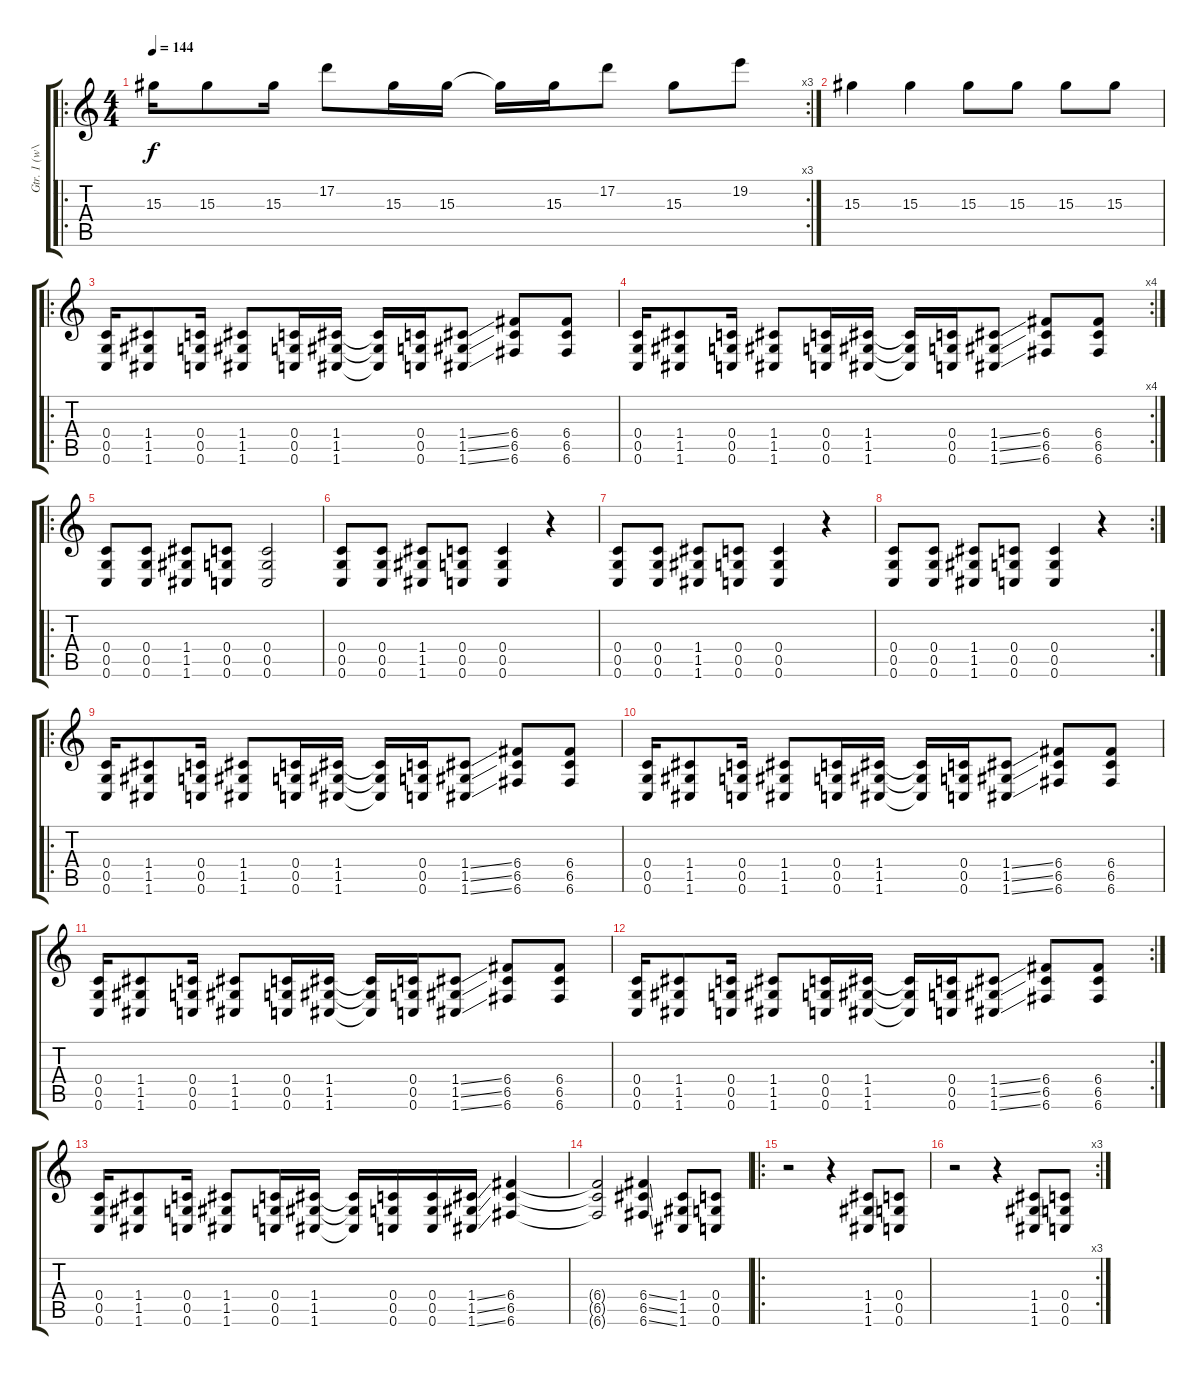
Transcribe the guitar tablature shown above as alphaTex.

\track ("Gtr. 1 (w\\dist.)" "Gtr. 1 (w\\") {instrument distortionguitar}
\staff {score tabs}
\tuning (D4 A3 F3 C3 G2 C2) {hide}
\ro
\rc 3
\ts (4 4)
\tempo 144
\clef g2
\ks c
15.3.16{dy f instrument distortionguitar} 15.3.8 15.3.16 17.2.8 15.3.16 15.3.16 15.3{t}.16 15.3.16 17.2.8 15.3.8 19.2.8 |
15.3.4 15.3.4 15.3.8 15.3.8 15.3.8 15.3.8 |
\ro
(0.4 0.5 0.6).16 (1.4 1.5 1.6).8 (0.4 0.5 0.6).16 (1.4 1.5 1.6).8 (0.4 0.5 0.6).16 (1.4 1.5 1.6).16 (1.4{t} 1.5{t} 1.6{t}).16 (0.4 0.5 0.6).16 (1.4{ss} 1.5{ss} 1.6{ss}).8 (6.4 6.5 6.6).8 (6.4 6.5 6.6).8 |
\rc 4
(0.4 0.5 0.6).16 (1.4 1.5 1.6).8 (0.4 0.5 0.6).16 (1.4 1.5 1.6).8 (0.4 0.5 0.6).16 (1.4 1.5 1.6).16 (1.4{t} 1.5{t} 1.6{t}).16 (0.4 0.5 0.6).16 (1.4{ss} 1.5{ss} 1.6{ss}).8 (6.4 6.5 6.6).8 (6.4 6.5 6.6).8 |
\ro
(0.4 0.5 0.6).8 (0.4 0.5 0.6).8 (1.4 1.5 1.6).8 (0.4 0.5 0.6).8 (0.4 0.5 0.6).2 |
(0.4 0.5 0.6).8 (0.4 0.5 0.6).8 (1.4 1.5 1.6).8 (0.4 0.5 0.6).8 (0.4 0.5 0.6).4 r.4 |
(0.4 0.5 0.6).8 (0.4 0.5 0.6).8 (1.4 1.5 1.6).8 (0.4 0.5 0.6).8 (0.4 0.5 0.6).4 r.4 |
\rc 2
(0.4 0.5 0.6).8 (0.4 0.5 0.6).8 (1.4 1.5 1.6).8 (0.4 0.5 0.6).8 (0.4 0.5 0.6).4 r.4 |
\ro
(0.4 0.5 0.6).16 (1.4 1.5 1.6).8 (0.4 0.5 0.6).16 (1.4 1.5 1.6).8 (0.4 0.5 0.6).16 (1.4 1.5 1.6).16 (1.4{t} 1.5{t} 1.6{t}).16 (0.4 0.5 0.6).16 (1.4{ss} 1.5{ss} 1.6{ss}).8 (6.4 6.5 6.6).8 (6.4 6.5 6.6).8 |
(0.4 0.5 0.6).16 (1.4 1.5 1.6).8 (0.4 0.5 0.6).16 (1.4 1.5 1.6).8 (0.4 0.5 0.6).16 (1.4 1.5 1.6).16 (1.4{t} 1.5{t} 1.6{t}).16 (0.4 0.5 0.6).16 (1.4{ss} 1.5{ss} 1.6{ss}).8 (6.4 6.5 6.6).8 (6.4 6.5 6.6).8 |
(0.4 0.5 0.6).16 (1.4 1.5 1.6).8 (0.4 0.5 0.6).16 (1.4 1.5 1.6).8 (0.4 0.5 0.6).16 (1.4 1.5 1.6).16 (1.4{t} 1.5{t} 1.6{t}).16 (0.4 0.5 0.6).16 (1.4{ss} 1.5{ss} 1.6{ss}).8 (6.4 6.5 6.6).8 (6.4 6.5 6.6).8 |
\rc 2
(0.4 0.5 0.6).16 (1.4 1.5 1.6).8 (0.4 0.5 0.6).16 (1.4 1.5 1.6).8 (0.4 0.5 0.6).16 (1.4 1.5 1.6).16 (1.4{t} 1.5{t} 1.6{t}).16 (0.4 0.5 0.6).16 (1.4{ss} 1.5{ss} 1.6{ss}).8 (6.4 6.5 6.6).8 (6.4 6.5 6.6).8 |
(0.4 0.5 0.6).16 (1.4 1.5 1.6).8 (0.4 0.5 0.6).16 (1.4 1.5 1.6).8 (0.4 0.5 0.6).16 (1.4 1.5 1.6).16 (1.4{t} 1.5{t} 1.6{t}).16 (0.4 0.5 0.6).16 (0.4 0.5 0.6).16 (1.4{ss} 1.5{ss} 1.6{ss}).16 (6.4 6.5 6.6).4 |
(6.4{t} 6.5{t} 6.6{t}).2 (6.4{ss} 6.5{ss} 6.6{ss}).4 (1.4 1.5 1.6).8 (0.4 0.5 0.6).8 |
\ro
r.2 r.4 (1.4 1.5 1.6).8 (0.4 0.5 0.6).8 |
\rc 3
r.2 r.4 (1.4 1.5 1.6).8 (0.4 0.5 0.6).8
